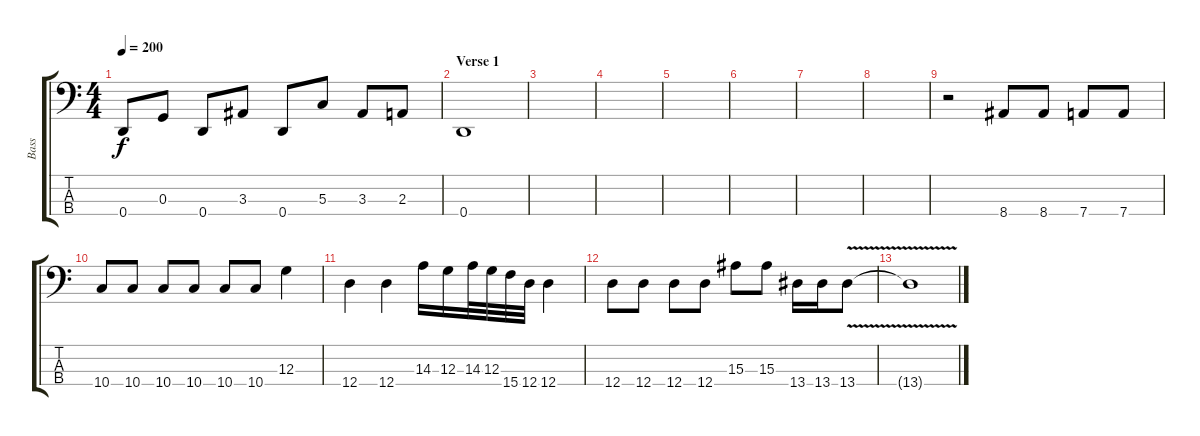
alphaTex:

\track ("Bass" "Bass") {instrument electricbasspick}
\staff {score tabs}
\tuning (F2 C2 G1 D1) {hide}
\ts (4 4)
\tempo 200
\clef f4
\ks c
0.4.8{dy f} 0.3.8 0.4.8 3.3.8 0.4.8 5.3.8 3.3.8 2.3.8 |
\section ("" "Verse 1")
0.4.1 |
|
|
|
|
|
|
r.2 8.4.8 8.4.8 7.4.8 7.4.8 |
10.4.8 10.4.8 10.4.8 10.4.8 10.4.8 10.4.8 12.3.4 |
12.4.4 12.4.4 14.3.16 12.3.16 14.3.32 12.3.32 15.4.32 12.4.32 12.4.4 |
12.4.8 12.4.8 12.4.8 12.4.8 15.3.8 15.3.8 13.4.16 13.4.16 13.4{v}.8 |
13.4{t}.1
